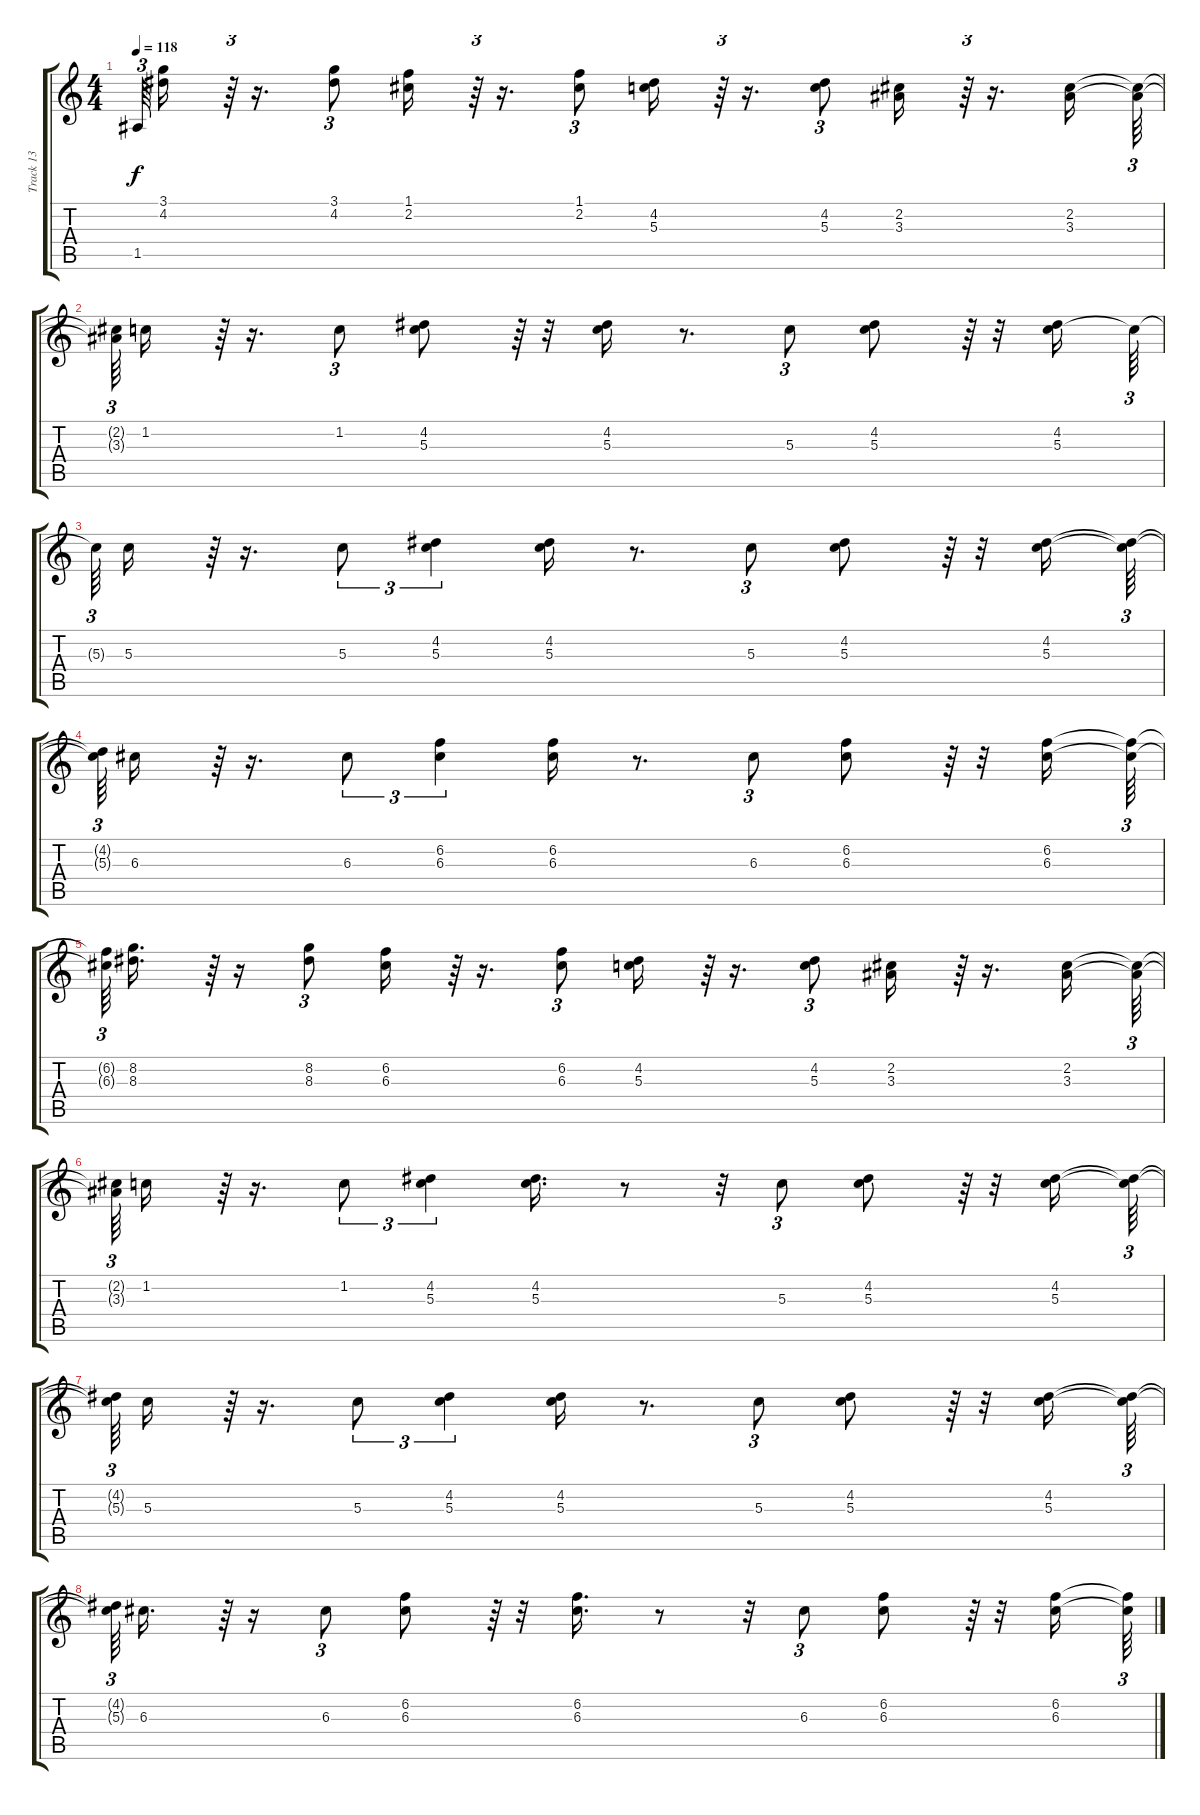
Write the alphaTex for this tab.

\track ("Track 13" "Track 13") {instrument acousticguitarnylon}
\staff {score tabs}
\tuning (E4 B3 G3 D3 A2 E2) {hide}
\ts (4 4)
\tempo 118
\clef g2
\ks c
1.5{t}.64{tu (3 2) dy f} (3.1 4.2).16 r.64{tu (3 2)} r.16{d} (3.1 4.2).8{tu (3 2)} (1.1 2.2).16 r.64{tu (3 2)} r.16{d} (1.1 2.2).8{tu (3 2)} (4.2 5.3).16 r.64{tu (3 2)} r.16{d} (4.2 5.3).8{tu (3 2)} (2.2 3.3).16 r.64{tu (3 2)} r.16{d} (2.2 3.3).16 (2.2{t} 3.3{t}).64{tu (3 2)} |
(2.2{t} 3.3{t}).64{tu (3 2)} 1.2.16{volume 11 instrument acousticguitarnylon} r.64{tu (3 2)} r.16{d} 1.2.8{tu (3 2)} (4.2 5.3).8 r.64{tu (3 2)} r.32 (4.2 5.3).16 r.8{d} 5.3.8{tu (3 2)} (4.2 5.3).8 r.64{tu (3 2)} r.32 (4.2 5.3).16 5.3{t}.64{tu (3 2)} |
5.3{t}.64{tu (3 2)} 5.3.16 r.64{tu (3 2)} r.16{d} 5.3.8{tu (3 2)} (4.2 5.3).4{tu (3 2)} (4.2 5.3).16 r.8{d} 5.3.8{tu (3 2)} (4.2 5.3).8 r.64{tu (3 2)} r.32 (4.2 5.3).16 (4.2{t} 5.3{t}).64{tu (3 2)} |
(4.2{t} 5.3{t}).64{tu (3 2)} 6.3.16 r.64{tu (3 2)} r.16{d} 6.3.8{tu (3 2)} (6.2 6.3).4{tu (3 2)} (6.2 6.3).16 r.8{d} 6.3.8{tu (3 2)} (6.2 6.3).8 r.64{tu (3 2)} r.32 (6.2 6.3).16 (6.2{t} 6.3{t}).64{tu (3 2)} |
(6.2{t} 6.3{t}).64{tu (3 2)} (8.2 8.3).16{d} r.64{tu (3 2)} r.16 (8.2 8.3).8{tu (3 2)} (6.2 6.3).16 r.64{tu (3 2)} r.16{d} (6.2 6.3).8{tu (3 2)} (4.2 5.3).16 r.64{tu (3 2)} r.16{d} (4.2 5.3).8{tu (3 2)} (2.2 3.3).16 r.64{tu (3 2)} r.16{d} (2.2 3.3).16 (2.2{t} 3.3{t}).64{tu (3 2)} |
(2.2{t} 3.3{t}).64{tu (3 2)} 1.2.16 r.64{tu (3 2)} r.16{d} 1.2.8{tu (3 2)} (4.2 5.3).4{tu (3 2)} (4.2 5.3).16{d} r.8 r.32 5.3.8{tu (3 2)} (4.2 5.3).8 r.64{tu (3 2)} r.32 (4.2 5.3).16 (4.2{t} 5.3{t}).64{tu (3 2)} |
(4.2{t} 5.3{t}).64{tu (3 2)} 5.3.16 r.64{tu (3 2)} r.16{d} 5.3.8{tu (3 2)} (4.2 5.3).4{tu (3 2)} (4.2 5.3).16 r.8{d} 5.3.8{tu (3 2)} (4.2 5.3).8 r.64{tu (3 2)} r.32 (4.2 5.3).16 (4.2{t} 5.3{t}).64{tu (3 2)} |
(4.2{t} 5.3{t}).64{tu (3 2)} 6.3.16{d} r.64{tu (3 2)} r.16 6.3.8{tu (3 2)} (6.2 6.3).8 r.64{tu (3 2)} r.32 (6.2 6.3).16{d} r.8 r.32 6.3.8{tu (3 2)} (6.2 6.3).8 r.64{tu (3 2)} r.32 (6.2 6.3).16 (6.2{t} 6.3{t}).64{tu (3 2)}
